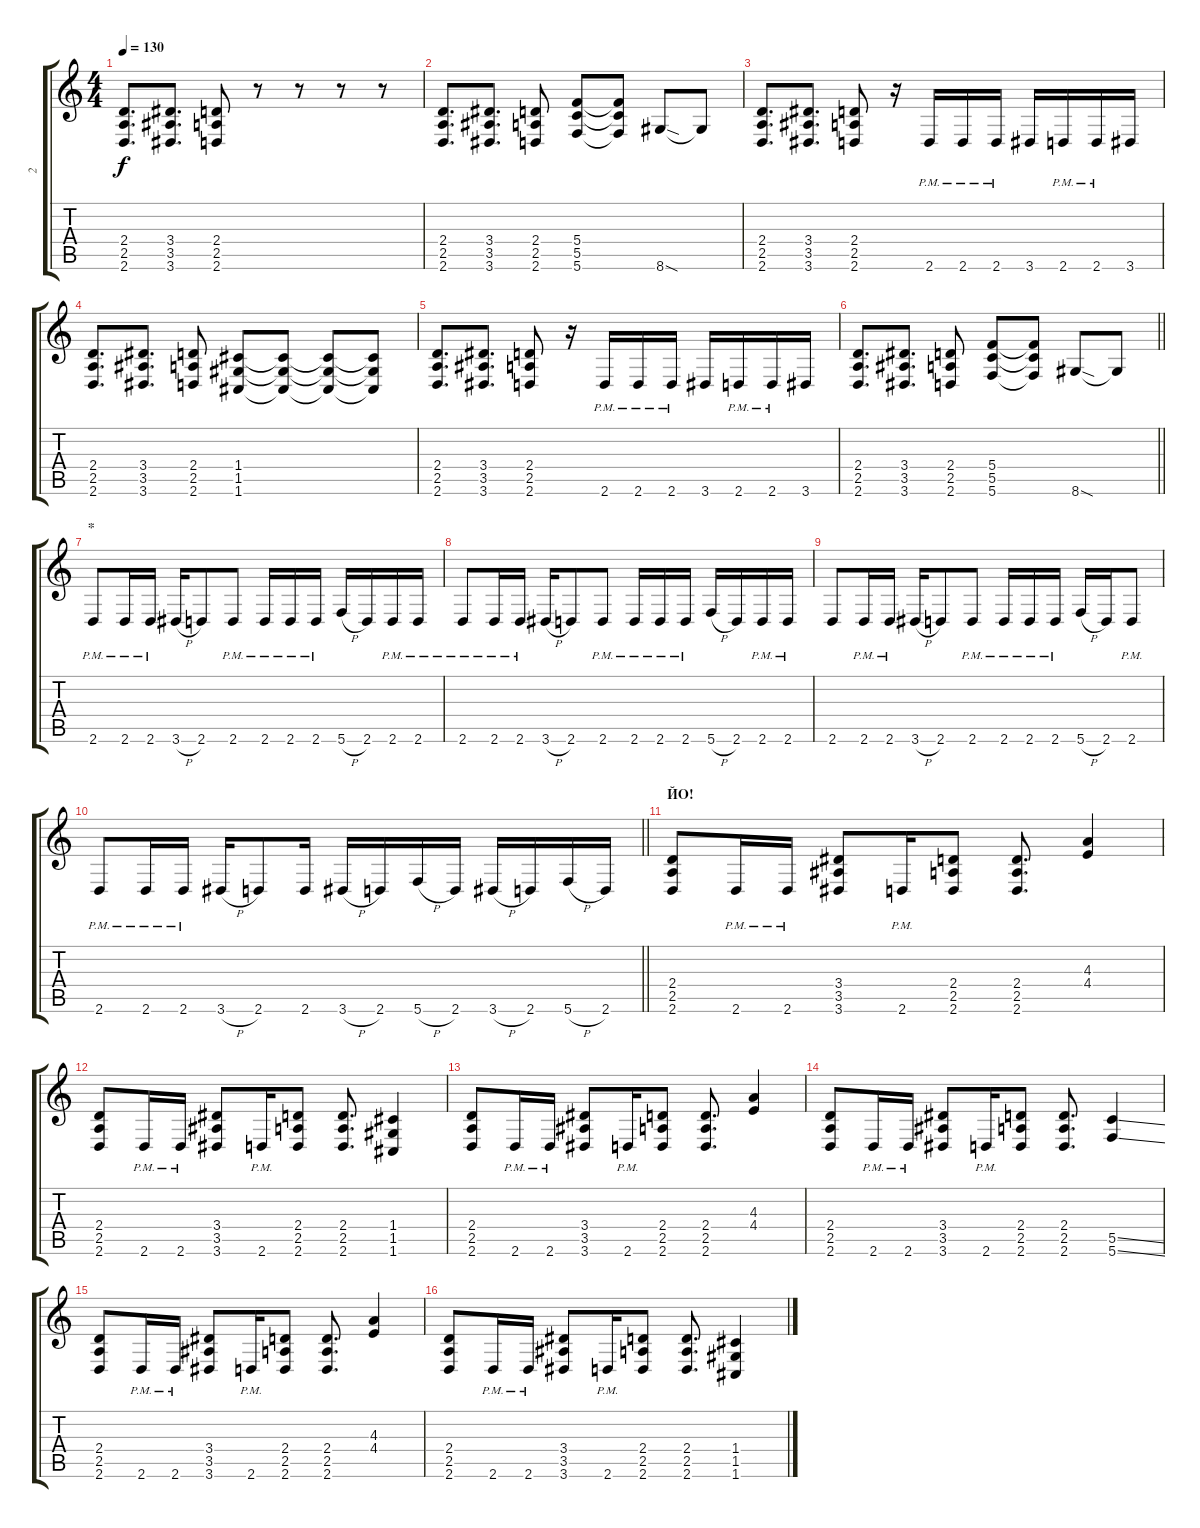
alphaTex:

\track ("2" "2") {instrument overdrivenguitar}
\staff {score tabs}
\tuning (D4 A3 F3 C3 G2 C2) {hide}
\ts (4 4)
\tempo 130
\clef g2
\ks c
(2.4 2.5 2.6).8{d dy f} (3.4 3.5 3.6).8{d} (2.4 2.5 2.6).8 r.8 r.8 r.8 r.8 |
(2.4 2.5 2.6).8{d} (3.4 3.5 3.6).8{d} (2.4 2.5 2.6).8 (5.4 5.5 5.6).8 (5.4{t} 5.5{t} 5.6{t}).8 8.6{sod}.8 8.6{t}.8 |
(2.4 2.5 2.6).8{d} (3.4 3.5 3.6).8{d} (2.4 2.5 2.6).8 r.16 2.6{pm}.16 2.6{pm}.16 2.6{pm}.16 3.6.16 2.6{pm}.16 2.6{pm}.16 3.6.16 |
(2.4 2.5 2.6).8{d} (3.4 3.5 3.6).8{d} (2.4 2.5 2.6).8 (1.4 1.5 1.6).8 (1.4{t} 1.5{t} 1.6{t}).8 (1.4{t} 1.5{t} 1.6{t}).8 (1.4{t} 1.5{t} 1.6{t}).8 |
(2.4 2.5 2.6).8{d} (3.4 3.5 3.6).8{d} (2.4 2.5 2.6).8 r.16 2.6{pm}.16 2.6{pm}.16 2.6{pm}.16 3.6.16 2.6{pm}.16 2.6{pm}.16 3.6.16 |
\barLineRight lightlight
(2.4 2.5 2.6).8{d} (3.4 3.5 3.6).8{d} (2.4 2.5 2.6).8 (5.4 5.5 5.6).8 (5.4{t} 5.5{t} 5.6{t}).8 8.6{sod}.8 8.6{t}.8 |
\section ("" "*")
2.6{pm}.8 2.6{pm}.16 2.6{pm}.16 3.6{h}.16 2.6.8 2.6{pm}.8 2.6{pm}.16 2.6{pm}.16 2.6{pm}.16 5.6{h}.16 2.6.16 2.6{pm}.16 2.6{pm}.16 |
2.6{pm}.8 2.6{pm}.16 2.6{pm}.16 3.6{h}.16 2.6.8 2.6{pm}.8 2.6{pm}.16 2.6{pm}.16 2.6{pm}.16 5.6{h}.16 2.6.16 2.6{pm}.16 2.6{pm}.16 |
2.6.8 2.6{pm}.16 2.6{pm}.16 3.6{h}.16 2.6.8 2.6{pm}.8 2.6{pm}.16 2.6{pm}.16 2.6{pm}.16 5.6{h}.16 2.6.16 2.6{pm}.8 |
\barLineRight lightlight
2.6{pm}.8 2.6{pm}.16 2.6{pm}.16 3.6{h}.16 2.6.8 2.6.16 3.6{h}.16 2.6.16 5.6{h}.16 2.6.16 3.6{h}.16 2.6.16 5.6{h}.16 2.6.16 |
\section ("" "ЙО!")
(2.4 2.5 2.6).8 2.6{pm}.16 2.6{pm}.16 (3.4 3.5 3.6).8 2.6{pm}.16 (2.4 2.5 2.6).8 (2.4 2.5 2.6).8{d} (4.3 4.4).4 |
(2.4 2.5 2.6).8 2.6{pm}.16 2.6{pm}.16 (3.4 3.5 3.6).8 2.6{pm}.16 (2.4 2.5 2.6).8 (2.4 2.5 2.6).8{d} (1.4 1.5 1.6).4 |
(2.4 2.5 2.6).8 2.6{pm}.16 2.6{pm}.16 (3.4 3.5 3.6).8 2.6{pm}.16 (2.4 2.5 2.6).8 (2.4 2.5 2.6).8{d} (4.3 4.4).4 |
(2.4 2.5 2.6).8 2.6{pm}.16 2.6{pm}.16 (3.4 3.5 3.6).8 2.6{pm}.16 (2.4 2.5 2.6).8 (2.4 2.5 2.6).8{d} (5.5{ss} 5.6{ss}).4 |
(2.4 2.5 2.6).8 2.6{pm}.16 2.6{pm}.16 (3.4 3.5 3.6).8 2.6{pm}.16 (2.4 2.5 2.6).8 (2.4 2.5 2.6).8{d} (4.3 4.4).4 |
(2.4 2.5 2.6).8 2.6{pm}.16 2.6{pm}.16 (3.4 3.5 3.6).8 2.6{pm}.16 (2.4 2.5 2.6).8 (2.4 2.5 2.6).8{d} (1.4 1.5 1.6).4
